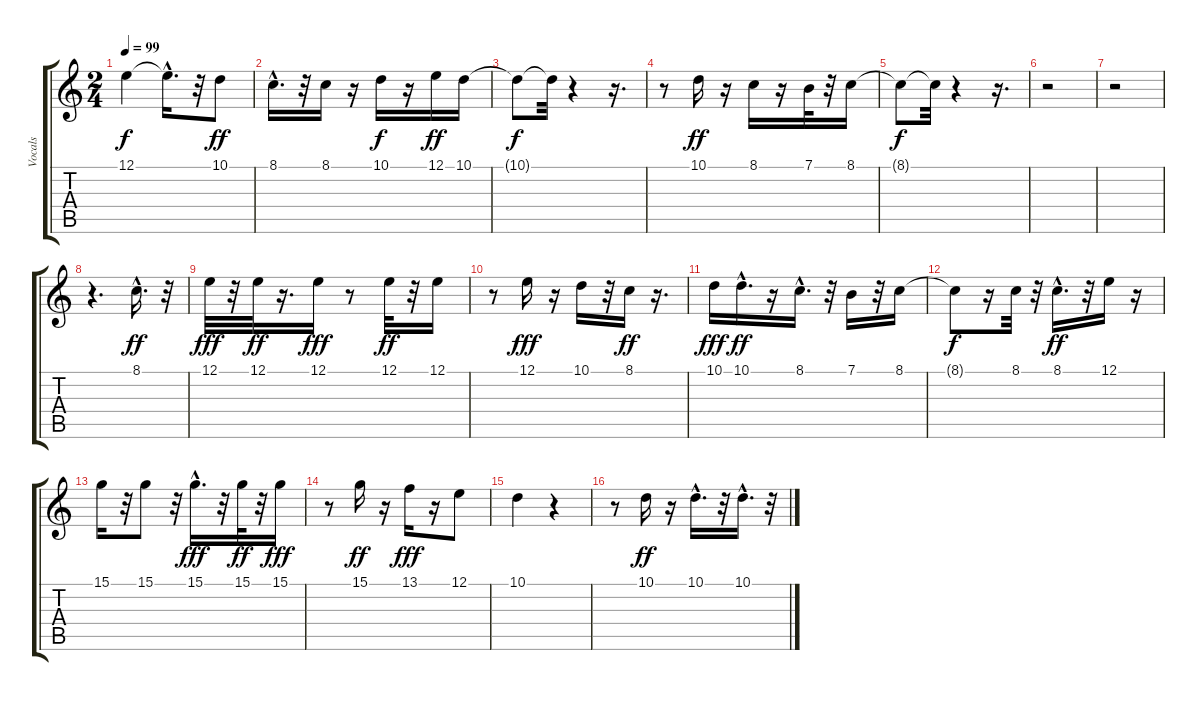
\track ("Vocals" "Vocals") {instrument harmonica}
\staff {score tabs}
\tuning (E4 B3 G3 D3 A2 E2) {hide}
\ts (2 4)
\tempo 99
\clef g2
\ks c
12.1{t}.4{dy f} 12.1{hac t}.16{d} r.32 10.1.8{dy ff} |
8.1{hac}.16{d} r.32 8.1.16 r.16 10.1.16{dy f} r.16 12.1.16{dy ff} 10.1.16 |
10.1{t}.8{dy f} 10.1{t}.32 r.4 r.16{d} |
r.8 10.1.16{dy ff} r.16 8.1.16 r.16 7.1.32 r.32 8.1.16 |
8.1{t}.8{dy f} 8.1{t}.32 r.4 r.16{d} |
r.2 |
r.2 |
r.4{d} 8.1{hac}.16{d dy ff} r.32 |
12.1.32{dy fff} r.32 12.1.32{dy ff} r.16{d} 12.1.16{dy fff} r.8 12.1.32{dy ff} r.32 12.1.16 |
r.8 12.1.16{dy fff} r.16 10.1.16 r.32 8.1.16{dy ff} r.16{d} |
10.1.16{dy fff} 10.1{hac}.16{d dy ff} r.16 8.1{hac}.16{d} r.32 7.1.16 r.32 8.1.16 |
8.1{t}.8{dy f} r.16 8.1.32 r.32 8.1{hac}.16{d dy ff} r.32 12.1.16 r.16 |
15.1.16 r.32 15.1.8 r.32 15.1{hac}.16{d dy fff} r.32 15.1.32{dy ff} r.32 15.1.16{dy fff} |
r.8 15.1.16{dy ff} r.16 13.1.16{dy fff} r.16 12.1.8 |
10.1.4 r.4 |
r.8 10.1.16{dy ff} r.16 10.1{hac}.16{d} r.32 10.1{hac}.16{d} r.32
